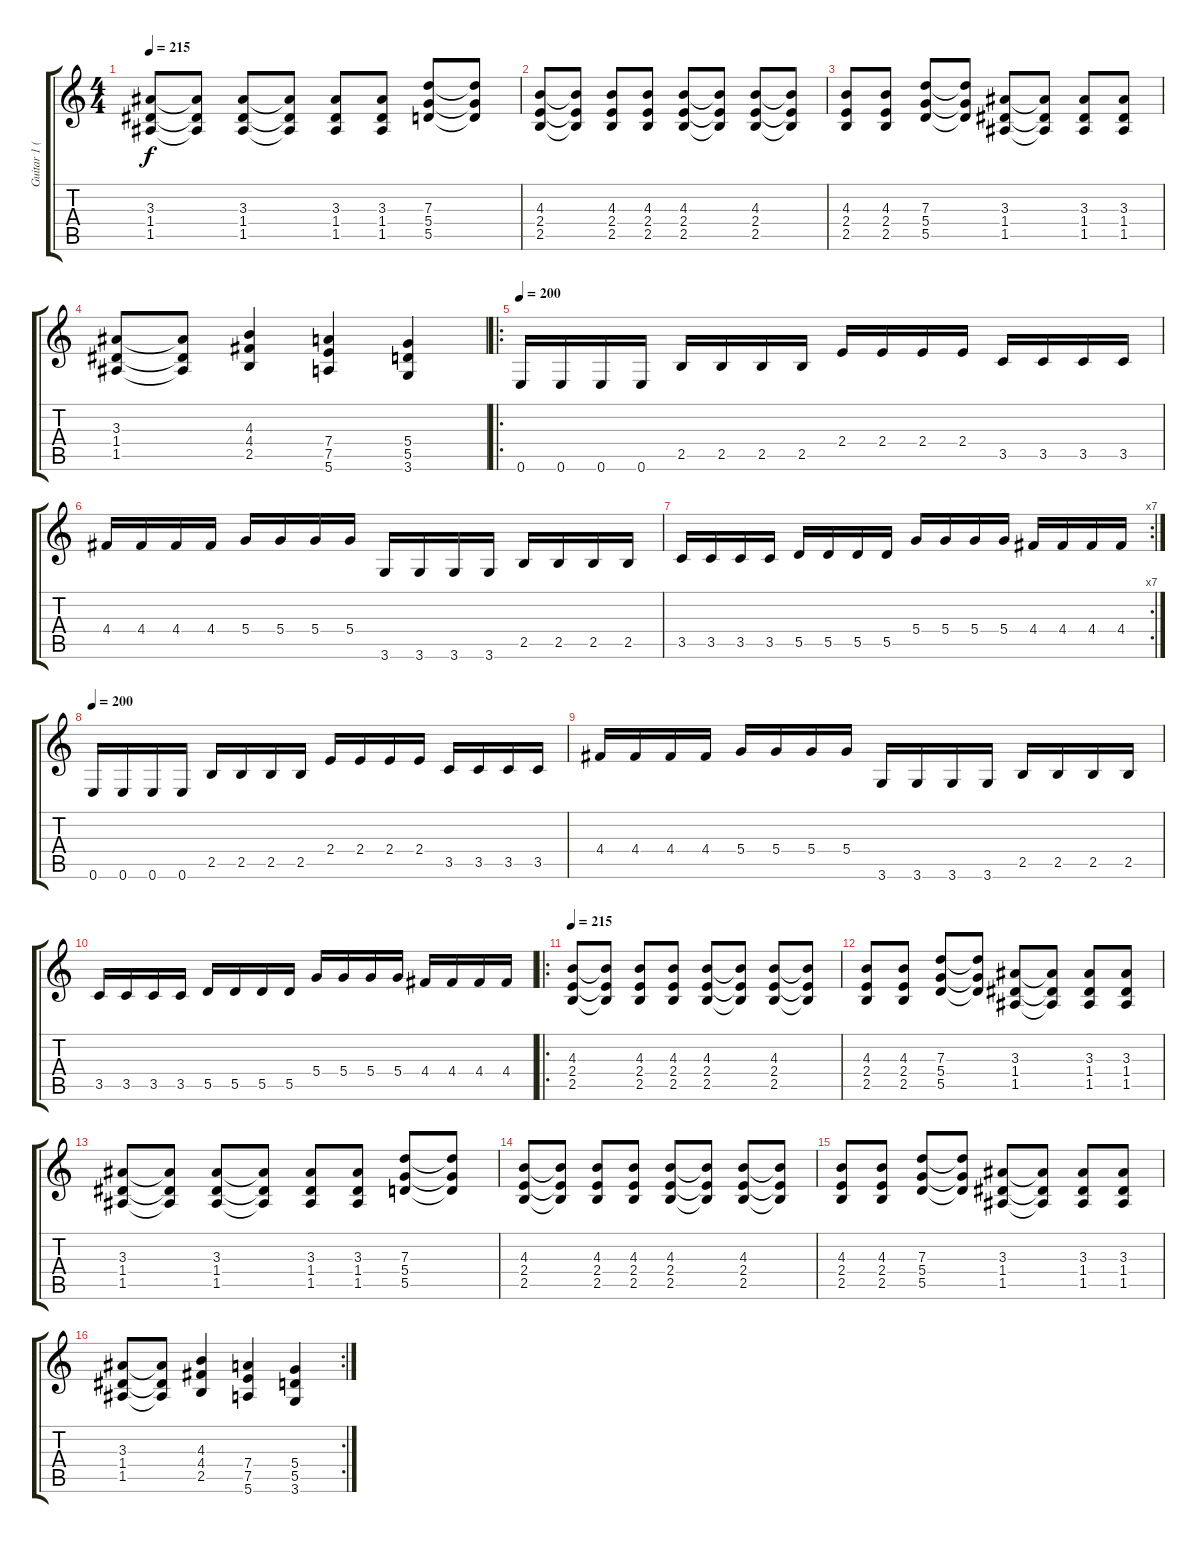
\track ("Guitar 1 (Shagrath)" "Guitar 1 (") {instrument distortionguitar}
\staff {score tabs}
\tuning (E4 B3 G3 D3 A2 E2) {hide}
\ts (4 4)
\tempo 215
\clef g2
\ks c
(3.3 1.4 1.5).8{dy f} (3.3{t} 1.4{t} 1.5{t}).8 (3.3 1.4 1.5).8 (3.3{t} 1.4{t} 1.5{t}).8 (3.3 1.4 1.5).8 (3.3 1.4 1.5).8 (7.3 5.4 5.5).8 (7.3{t} 5.4{t} 5.5{t}).8 |
(4.3 2.4 2.5).8 (4.3{t} 2.4{t} 2.5{t}).8 (4.3 2.4 2.5).8 (4.3 2.4 2.5).8 (4.3 2.4 2.5).8 (4.3{t} 2.4{t} 2.5{t}).8 (4.3 2.4 2.5).8 (4.3{t} 2.4{t} 2.5{t}).8 |
(4.3 2.4 2.5).8 (4.3 2.4 2.5).8 (7.3 5.4 5.5).8 (7.3{t} 5.4{t} 5.5{t}).8 (3.3 1.4 1.5).8 (3.3{t} 1.4{t} 1.5{t}).8 (3.3 1.4 1.5).8 (3.3 1.4 1.5).8 |
(3.3 1.4 1.5).8 (3.3{t} 1.4{t} 1.5{t}).8 (4.3 4.4 2.5).4 (7.4 7.5 5.6).4 (5.4 5.5 3.6).4 |
\ro
\tempo 200
0.6.16 0.6.16 0.6.16 0.6.16 2.5.16 2.5.16 2.5.16 2.5.16 2.4.16 2.4.16 2.4.16 2.4.16 3.5.16 3.5.16 3.5.16 3.5.16 |
4.4.16 4.4.16 4.4.16 4.4.16 5.4.16 5.4.16 5.4.16 5.4.16 3.6.16 3.6.16 3.6.16 3.6.16 2.5.16 2.5.16 2.5.16 2.5.16 |
\rc 7
3.5.16 3.5.16 3.5.16 3.5.16 5.5.16 5.5.16 5.5.16 5.5.16 5.4.16 5.4.16 5.4.16 5.4.16 4.4.16 4.4.16 4.4.16 4.4.16 |
\tempo 200
0.6.16 0.6.16 0.6.16 0.6.16 2.5.16 2.5.16 2.5.16 2.5.16 2.4.16 2.4.16 2.4.16 2.4.16 3.5.16 3.5.16 3.5.16 3.5.16 |
4.4.16 4.4.16 4.4.16 4.4.16 5.4.16 5.4.16 5.4.16 5.4.16 3.6.16 3.6.16 3.6.16 3.6.16 2.5.16 2.5.16 2.5.16 2.5.16 |
3.5.16 3.5.16 3.5.16 3.5.16 5.5.16 5.5.16 5.5.16 5.5.16 5.4.16 5.4.16 5.4.16 5.4.16 4.4.16 4.4.16 4.4.16 4.4.16 |
\ro
\tempo 215
(4.3 2.4 2.5).8 (4.3{t} 2.4{t} 2.5{t}).8 (4.3 2.4 2.5).8 (4.3 2.4 2.5).8 (4.3 2.4 2.5).8 (4.3{t} 2.4{t} 2.5{t}).8 (4.3 2.4 2.5).8 (4.3{t} 2.4{t} 2.5{t}).8 |
(4.3 2.4 2.5).8 (4.3 2.4 2.5).8 (7.3 5.4 5.5).8 (7.3{t} 5.4{t} 5.5{t}).8 (3.3 1.4 1.5).8 (3.3{t} 1.4{t} 1.5{t}).8 (3.3 1.4 1.5).8 (3.3 1.4 1.5).8 |
(3.3 1.4 1.5).8 (3.3{t} 1.4{t} 1.5{t}).8 (3.3 1.4 1.5).8 (3.3{t} 1.4{t} 1.5{t}).8 (3.3 1.4 1.5).8 (3.3 1.4 1.5).8 (7.3 5.4 5.5).8 (7.3{t} 5.4{t} 5.5{t}).8 |
(4.3 2.4 2.5).8 (4.3{t} 2.4{t} 2.5{t}).8 (4.3 2.4 2.5).8 (4.3 2.4 2.5).8 (4.3 2.4 2.5).8 (4.3{t} 2.4{t} 2.5{t}).8 (4.3 2.4 2.5).8 (4.3{t} 2.4{t} 2.5{t}).8 |
(4.3 2.4 2.5).8 (4.3 2.4 2.5).8 (7.3 5.4 5.5).8 (7.3{t} 5.4{t} 5.5{t}).8 (3.3 1.4 1.5).8 (3.3{t} 1.4{t} 1.5{t}).8 (3.3 1.4 1.5).8 (3.3 1.4 1.5).8 |
\rc 2
(3.3 1.4 1.5).8 (3.3{t} 1.4{t} 1.5{t}).8 (4.3 4.4 2.5).4 (7.4 7.5 5.6).4 (5.4 5.5 3.6).4
